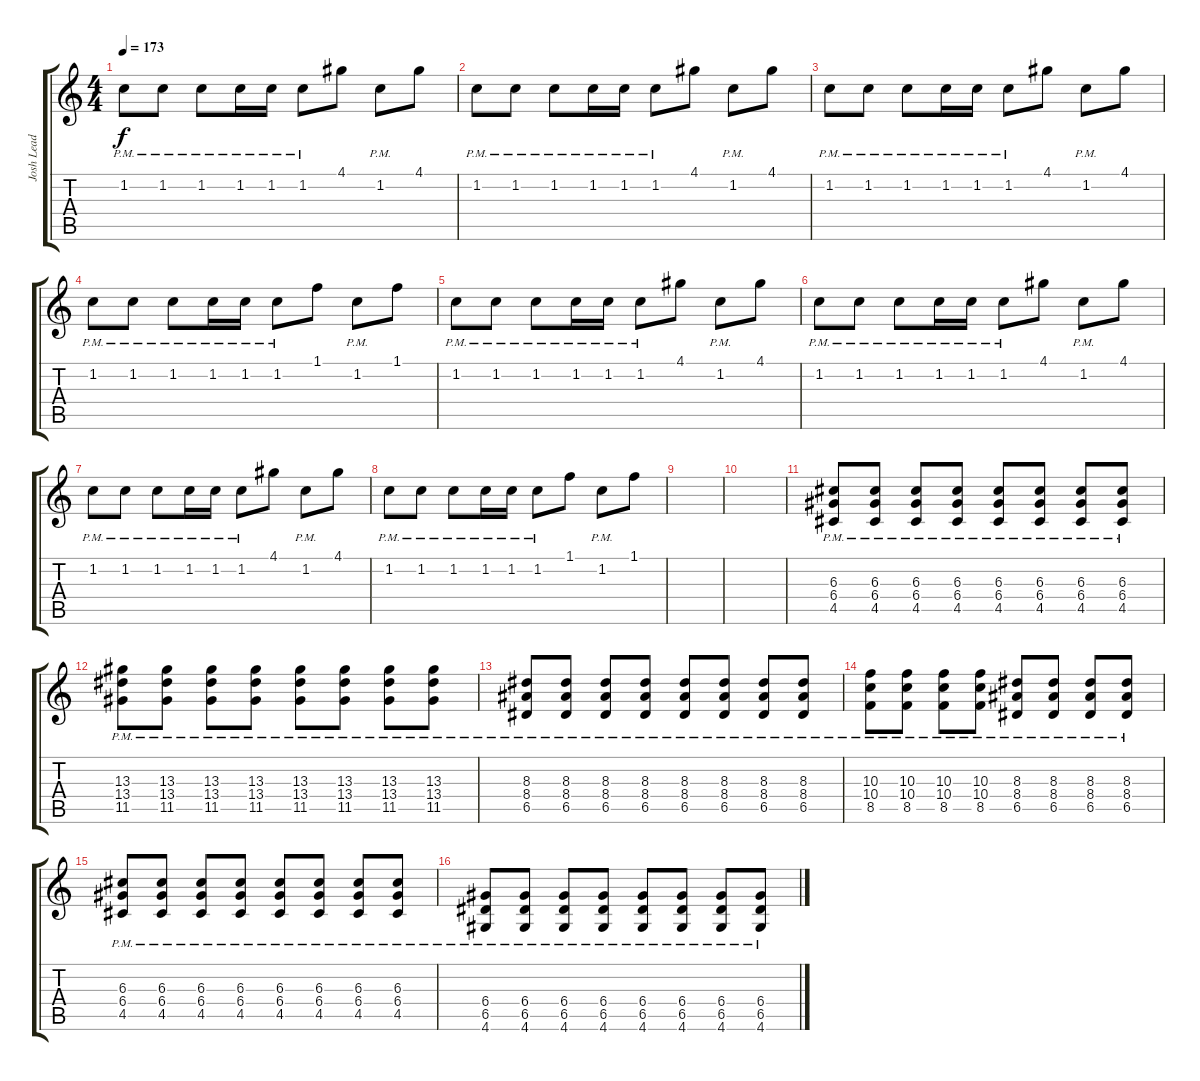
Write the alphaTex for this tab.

\track ("Josh Lead" "Josh Lead") {instrument distortionguitar}
\staff {score tabs}
\tuning (E4 B3 G3 D3 A2 E2) {hide}
\ts (4 4)
\tempo 173
\clef g2
\ks c
1.2{pm}.8{dy f volume 16} 1.2{pm}.8 1.2{pm}.8 1.2{pm}.16 1.2{pm}.16 1.2{pm}.8 4.1.8 1.2{pm}.8 4.1.8 |
1.2{pm}.8{volume 16} 1.2{pm}.8 1.2{pm}.8 1.2{pm}.16 1.2{pm}.16 1.2{pm}.8 4.1.8 1.2{pm}.8 4.1.8 |
1.2{pm}.8{volume 16} 1.2{pm}.8 1.2{pm}.8 1.2{pm}.16 1.2{pm}.16 1.2{pm}.8 4.1.8 1.2{pm}.8 4.1.8 |
1.2{pm}.8{volume 16} 1.2{pm}.8 1.2{pm}.8 1.2{pm}.16 1.2{pm}.16 1.2{pm}.8 1.1.8 1.2{pm}.8 1.1.8 |
1.2{pm}.8{volume 16} 1.2{pm}.8 1.2{pm}.8 1.2{pm}.16 1.2{pm}.16 1.2{pm}.8 4.1.8 1.2{pm}.8 4.1.8 |
1.2{pm}.8{volume 16} 1.2{pm}.8 1.2{pm}.8 1.2{pm}.16 1.2{pm}.16 1.2{pm}.8 4.1.8 1.2{pm}.8 4.1.8 |
1.2{pm}.8{volume 16} 1.2{pm}.8 1.2{pm}.8 1.2{pm}.16 1.2{pm}.16 1.2{pm}.8 4.1.8 1.2{pm}.8 4.1.8 |
1.2{pm}.8{volume 16} 1.2{pm}.8 1.2{pm}.8 1.2{pm}.16 1.2{pm}.16 1.2{pm}.8 1.1.8 1.2{pm}.8 1.1.8 |
|
|
(6.3{pm} 6.4{pm} 4.5{pm}).8 (6.3{pm} 6.4{pm} 4.5{pm}).8 (6.3{pm} 6.4{pm} 4.5{pm}).8 (6.3{pm} 6.4{pm} 4.5{pm}).8 (6.3{pm} 6.4{pm} 4.5{pm}).8 (6.3{pm} 6.4{pm} 4.5{pm}).8 (6.3{pm} 6.4{pm} 4.5{pm}).8 (6.3{pm} 6.4{pm} 4.5{pm}).8 |
(13.3{pm} 13.4{pm} 11.5{pm}).8 (13.3{pm} 13.4{pm} 11.5{pm}).8 (13.3{pm} 13.4{pm} 11.5{pm}).8 (13.3{pm} 13.4{pm} 11.5{pm}).8 (13.3{pm} 13.4{pm} 11.5{pm}).8 (13.3{pm} 13.4{pm} 11.5{pm}).8 (13.3{pm} 13.4{pm} 11.5{pm}).8 (13.3{pm} 13.4{pm} 11.5{pm}).8 |
(8.3{pm} 8.4{pm} 6.5{pm}).8 (8.3{pm} 8.4{pm} 6.5{pm}).8 (8.3{pm} 8.4{pm} 6.5{pm}).8 (8.3{pm} 8.4{pm} 6.5{pm}).8 (8.3{pm} 8.4{pm} 6.5{pm}).8 (8.3{pm} 8.4{pm} 6.5{pm}).8 (8.3{pm} 8.4{pm} 6.5{pm}).8 (8.3{pm} 8.4{pm} 6.5{pm}).8 |
(10.3{pm} 10.4{pm} 8.5{pm}).8 (10.3{pm} 10.4{pm} 8.5{pm}).8 (10.3{pm} 10.4{pm} 8.5{pm}).8 (10.3{pm} 10.4{pm} 8.5{pm}).8 (8.3{pm} 8.4{pm} 6.5{pm}).8 (8.3{pm} 8.4{pm} 6.5{pm}).8 (8.3{pm} 8.4{pm} 6.5{pm}).8 (8.3{pm} 8.4{pm} 6.5{pm}).8 |
(6.3{pm} 6.4{pm} 4.5{pm}).8 (6.3{pm} 6.4{pm} 4.5{pm}).8 (6.3{pm} 6.4{pm} 4.5{pm}).8 (6.3{pm} 6.4{pm} 4.5{pm}).8 (6.3{pm} 6.4{pm} 4.5{pm}).8 (6.3{pm} 6.4{pm} 4.5{pm}).8 (6.3{pm} 6.4{pm} 4.5{pm}).8 (6.3{pm} 6.4{pm} 4.5{pm}).8 |
(6.4{pm} 6.5{pm} 4.6{pm}).8 (6.4{pm} 6.5{pm} 4.6{pm}).8 (6.4{pm} 6.5{pm} 4.6{pm}).8 (6.4{pm} 6.5{pm} 4.6{pm}).8 (6.4{pm} 6.5{pm} 4.6{pm}).8 (6.4{pm} 6.5{pm} 4.6{pm}).8 (6.4{pm} 6.5{pm} 4.6{pm}).8 (6.4{pm} 6.5{pm} 4.6{pm}).8
